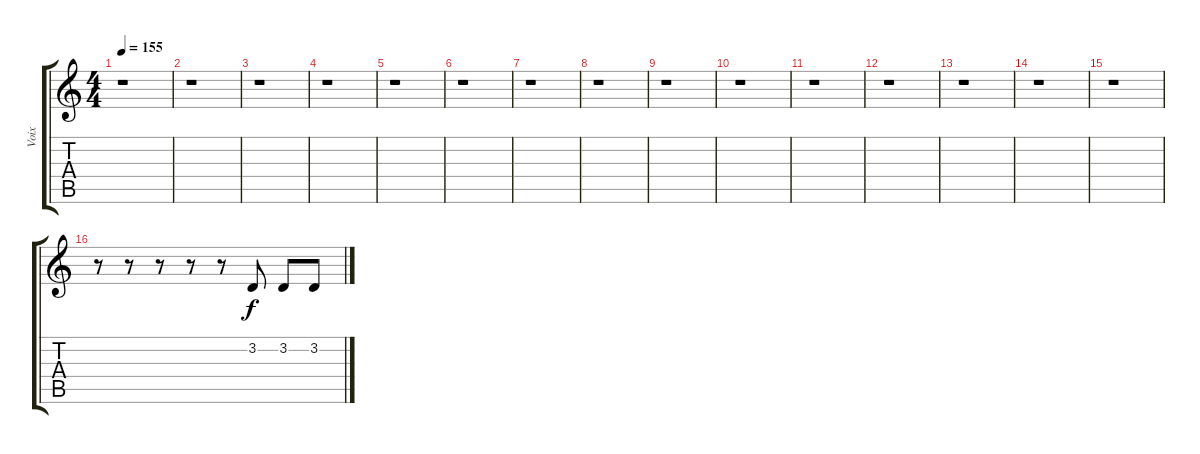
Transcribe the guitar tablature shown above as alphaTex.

\track ("Voix" "Voix") {instrument lead6voice}
\staff {score tabs}
\tuning (E4 B3 G3 D3 A2 E2) {hide}
\ts (4 4)
\tempo 155
\clef g2
\ks c
r.1{dy f} |
r.1 |
r.1 |
r.1 |
r.1 |
r.1 |
r.1 |
r.1 |
r.1 |
r.1 |
r.1 |
r.1 |
r.1 |
r.1 |
r.1 |
r.8 r.8 r.8 r.8 r.8 3.2.8 3.2.8 3.2.8
